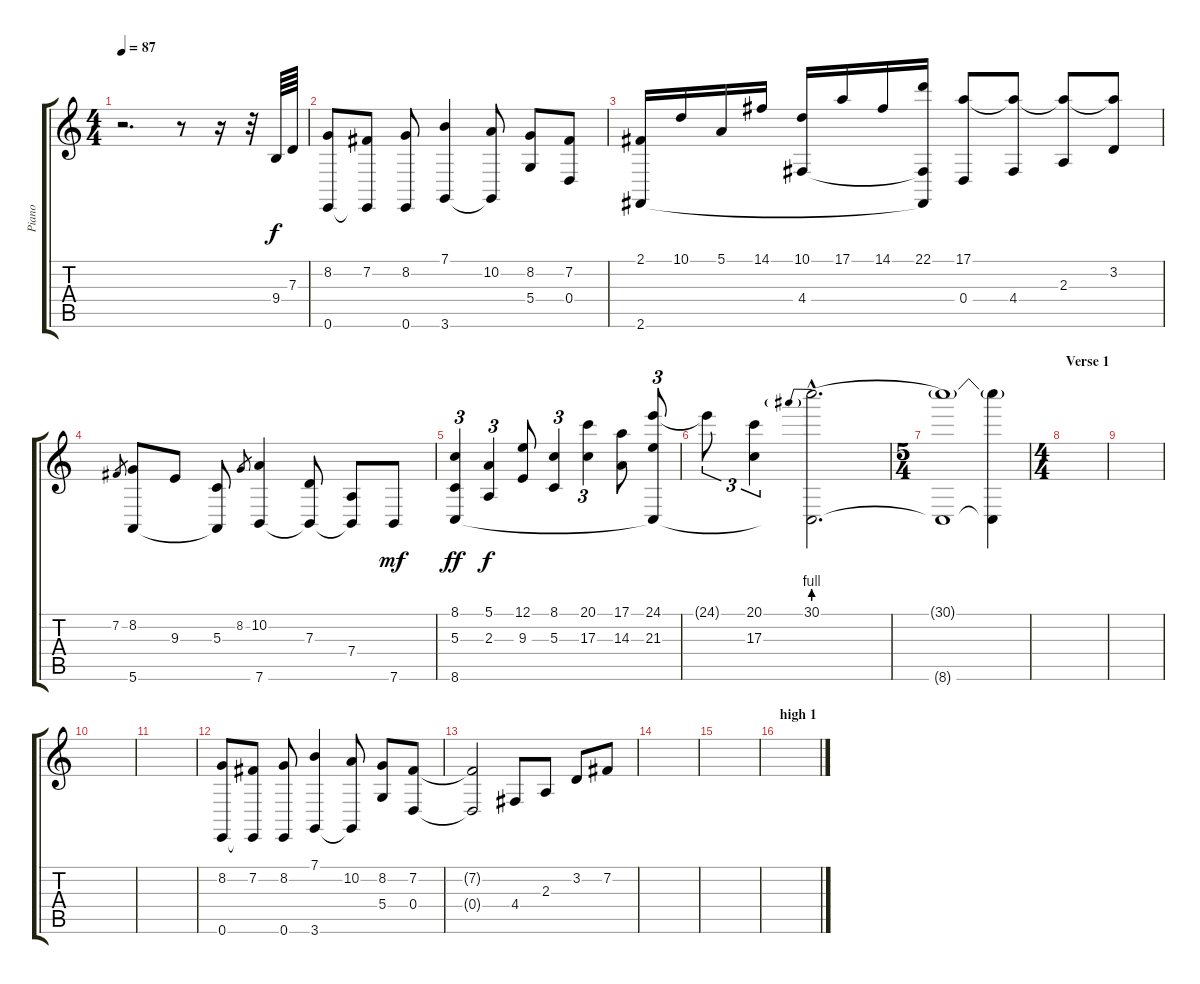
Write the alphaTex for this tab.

\track ("Piano" "Piano") {instrument brightacousticpiano}
\staff {score tabs}
\tuning (E4 B3 G3 D3 A2 E2) {hide}
\ts (4 4)
\tempo 87
\clef g2
\ks c
r.2{d dy f instrument brightacousticpiano} r.8 r.16 r.32 9.4.64 7.3.64 |
(8.2 0.6).8 (7.2 0.6{t}).8 (8.2 0.6).8 (7.1 3.6).4 (10.2 3.6{t}).8 (8.2 5.4).8 (7.2 0.4).8 |
(2.1 2.6).16 10.1.16 5.1.16 14.1.16 (10.1 4.4).16 17.1.16 14.1.16 (22.1 4.4{t} 2.6{t}).16 (17.1 0.4).8 (17.1{t} 4.4).8 (17.1{t} 2.3).8 (17.1{t} 3.2).8 |
7.2.8{gr} (8.2 5.6).8 9.3.8 (5.3 5.6{t}).8 8.2.8{gr} (10.2 7.6).4 (7.3 7.6{t}).8 (7.4 7.6{t}).8 7.6.8{dy mf} |
(8.1 5.3 8.6).4{tu (3 2) dy ff} (5.1 2.3).4{tu (3 2) dy f} (12.1 9.3).8 (8.1 5.3).4{tu (3 2)} (20.1 17.3).4{tu (3 2)} (17.1 14.3).8 (24.1 21.3 8.6{t}).8{tu (3 2)} |
24.1{t}.8{tu (3 2)} (20.1 17.3).4{tu (3 2)} (30.1{be (prebend 0 4 60 4) hac} 8.6{hac t}).2{d} |
\ts (5 4)
(30.1{t} 8.6{t}).1 (30.1{t} 8.6{t}).4 |
\ts (4 4)
\section ("" "Verse 1")
|
|
|
|
(8.2 0.6).8{volume 12} (7.2 0.6{t}).8 (8.2 0.6).8 (7.1 3.6).4 (10.2 3.6{t}).8 (8.2 5.4).8 (7.2 0.4).8 |
(7.2{t} 0.4{t}).2 4.4.8 2.3.8 3.2.8 7.2.8 |
|
|
\section ("" "high 1")
